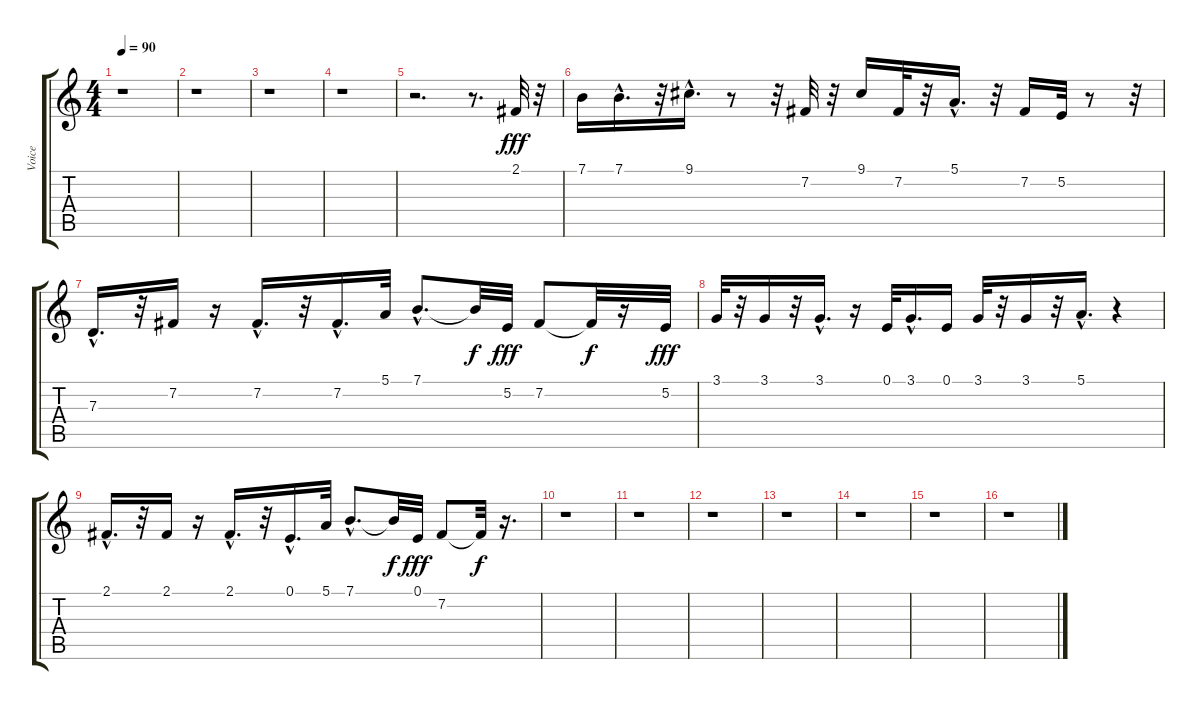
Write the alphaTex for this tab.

\track ("Voice" "Voice") {instrument trombone}
\staff {score tabs}
\tuning (E4 B3 G3 D3 A2 E2) {hide}
\ts (4 4)
\tempo 90
\clef g2
\ks c
r.1{dy f} |
r.1 |
r.1 |
r.1 |
r.2{d} r.8{d} 2.1.32{dy fff} r.32 |
7.1.16 7.1{hac}.16{d} r.32 9.1{hac}.16{d} r.8 r.32 7.2.32 r.32 9.1.16 7.2.32 r.32 5.1{hac}.16{d} r.32 7.2.16 5.2.32 r.8 r.32 |
7.3{hac}.16{d} r.32 7.2.16 r.16 7.2{hac}.16{d} r.32 7.2{hac}.16{d} 5.1.32 7.1{hac}.8{d} 7.1{t}.32{dy f} 5.2.32{dy fff} 7.2.8 7.2{t}.32{dy f} r.16 5.2.32{dy fff} |
3.1.32 r.32 3.1.16 r.32 3.1{hac}.16{d} r.16 0.1.32 3.1{hac}.16{d} 0.1.16 3.1.32 r.32 3.1.16 r.32 5.1{hac}.16{d} r.4 |
2.1{hac}.16{d} r.32 2.1.16 r.16 2.1{hac}.16{d} r.32 0.1{hac}.16{d} 5.1.32 7.1{hac}.8{d} 7.1{t}.32{dy f} 0.1.32{dy fff} 7.2.8 7.2{t}.32{dy f} r.16{d} |
r.1 |
r.1 |
r.1 |
r.1 |
r.1 |
r.1 |
r.1
